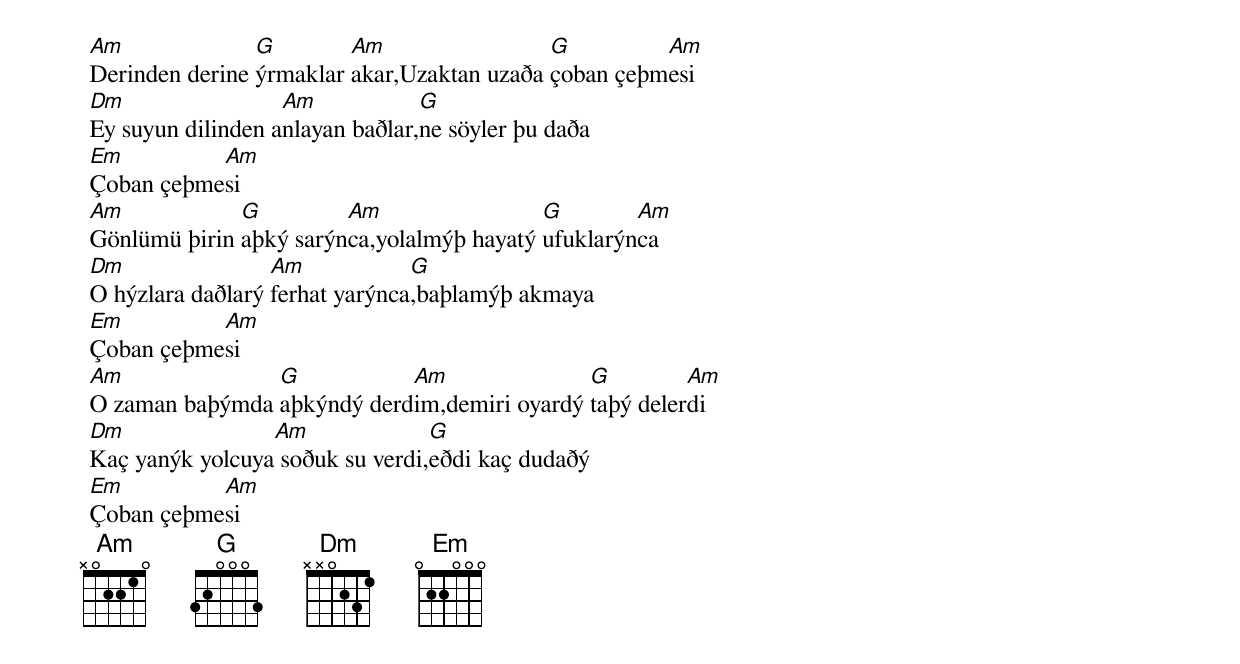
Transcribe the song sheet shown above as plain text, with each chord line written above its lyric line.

 Am              G        Am                 G         Am
 Derinden derine ýrmaklar akar,Uzaktan uzaða çoban çeþmesi
 Dm                 Am            G
 Ey suyun dilinden anlayan baðlar,ne söyler þu daða
 Em         Am
 Çoban çeþmesi
 Am            G         Am                 G        Am
 Gönlümü þirin aþký sarýnca,yolalmýþ hayatý ufuklarýnca
 Dm                Am            G
 O hýzlara daðlarý ferhat yarýnca,baþlamýþ akmaya
 Em         Am
 Çoban çeþmesi
 Am              G           Am               G         Am
 O zaman baþýmda aþkýndý derdim,demiri oyardý taþý delerdi
 Dm               Am              G
 Kaç yanýk yolcuya soðuk su verdi,eðdi kaç dudaðý
 Em         Am
 Çoban çeþmesi
